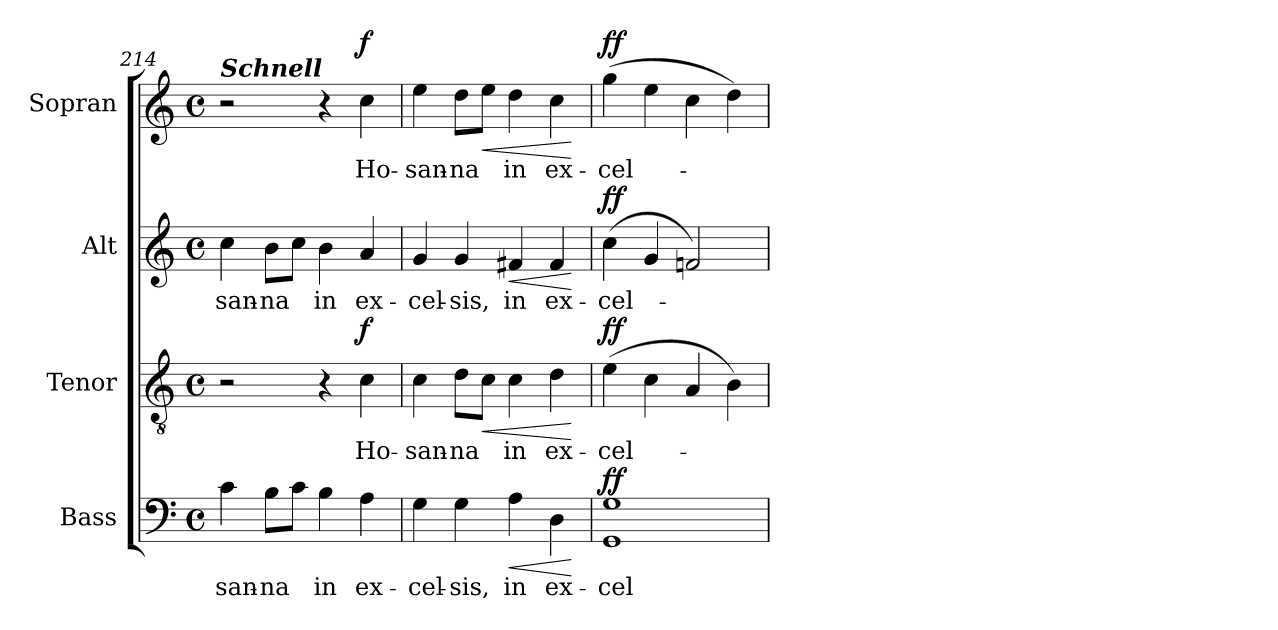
**kern	**text	**dynam	**kern	**text	**dynam	**kern	**text	**dynam	**kern	**text	**dynam
*part4	*part4	*part4	*part3	*part3	*part3	*part2	*part2	*part2	*part1	*part1	*part1
*staff4	*staff4	*staff4	*staff3	*staff3	*staff3	*staff2	*staff2	*staff2	*staff1	*staff1	*staff1
*I"Bass	*	*	*I"Tenor	*	*	*I"Alt	*	*	*I"Sopran	*	*
*I'B.	*	*	*I'T.	*	*	*I'A.	*	*	*I'S.	*	*
!!LO:LB:g=z
*clefF4	*	*	*clefGv2	*	*	*clefG2	*	*	*clefG2	*	*
*k[]	*	*	*k[]	*	*	*k[]	*	*	*k[]	*	*
*C:	*	*	*C:	*	*	*C:	*	*	*C:	*	*
*M4/4	*	*	*M4/4	*	*	*M4/4	*	*	*M4/4	*	*
*met(c)	*	*	*met(c)	*	*	*met(c)	*	*	*met(c)	*	*
=214	=214	=214	=214	=214	=214	=214	=214	=214	=214	=214	=214
!	!	!	!	!	!	!	!	!	!LO:TX:a:Bi:t=Schnell	!	!
!	!LO:LY:b	!	!	!	!	!	!LO:LY:b	!	!	!	!
4c\	-san-	.	2r	.	.	4cc\	-san-	.	2r	.	.
!	!LO:LY:b	!	!	!	!	!	!LO:LY:b	!	!	!	!
8B\L	-na	.	.	.	.	8b\L	-na	.	.	.	.
8c\J	.	.	.	.	.	8cc\J	.	.	.	.	.
!	!LO:LY:b	!	!	!	!	!	!LO:LY:b	!	!	!	!
4B\	in	.	4r	.	.	4b\	in	.	4r	.	.
!	!LO:LY:b	!	!	!LO:LY:b	!LO:DY:a	!	!LO:LY:b	!	!	!LO:LY:b	!LO:DY:a
4A\	ex-	.	4c\	Ho-	f	4a/	ex-	.	4cc\	Ho-	f
=215	=215	=215	=215	=215	=215	=215	=215	=215	=215	=215	=215
!	!LO:LY:b	!	!	!LO:LY:b	!	!	!LO:LY:b	!	!	!LO:LY:b	!
4G\	-cel-	.	4c\	-san-	.	4g/	-cel-	.	4ee\	-san-	.
!	!LO:LY:b	!	!	!LO:LY:b	!	!	!LO:LY:b	!	!	!LO:LY:b	!
4G\	-sis,	.	8d\L	-na	.	4g/	-sis,	.	8dd\L	-na	.
!	!	!	!	!	!LO:HP:b	!	!	!	!	!	!LO:HP:b
.	.	.	8c\J	.	<	.	.	.	8ee\J	.	<
!	!LO:LY:b	!LO:HP:b	!	!LO:LY:b	!	!	!LO:LY:b	!LO:HP:b	!	!LO:LY:b	!
4A\	in	<	4c\	in	.	4f#X/	in	<	4dd\	in	.
!	!LO:LY:b	!	!	!LO:LY:b	!	!	!LO:LY:b	!	!	!LO:LY:b	!
4D\	ex-	.	4d\	ex-	.	4f#/	ex-	.	4cc\	ex-	.
.	.	[	.	.	[	.	.	[	.	.	[
=216	=216	=216	=216	=216	=216	=216	=216	=216	=216	=216	=216
!	!LO:LY:b	!LO:DY:a	!	!LO:LY:b	!LO:DY:a	!	!LO:LY:b	!LO:DY:a	!	!LO:LY:b	!LO:DY:a
1GG 1G	-cel-	ff	(>4e\	-cel-	ff	(>4cc\	-cel-	ff	(>4gg\	-cel-	ff
.	.	.	4c\	.	.	4g/	.	.	4ee\	.	.
.	.	.	4A/	.	.	2fn/)	.	.	4cc\	.	.
.	.	.	4B\)	.	.	.	.	.	4dd\)	.	.
=	=	=	=	=	=	=	=	=	=	=	=
*-	*-	*-	*-	*-	*-	*-	*-	*-	*-	*-	*-
